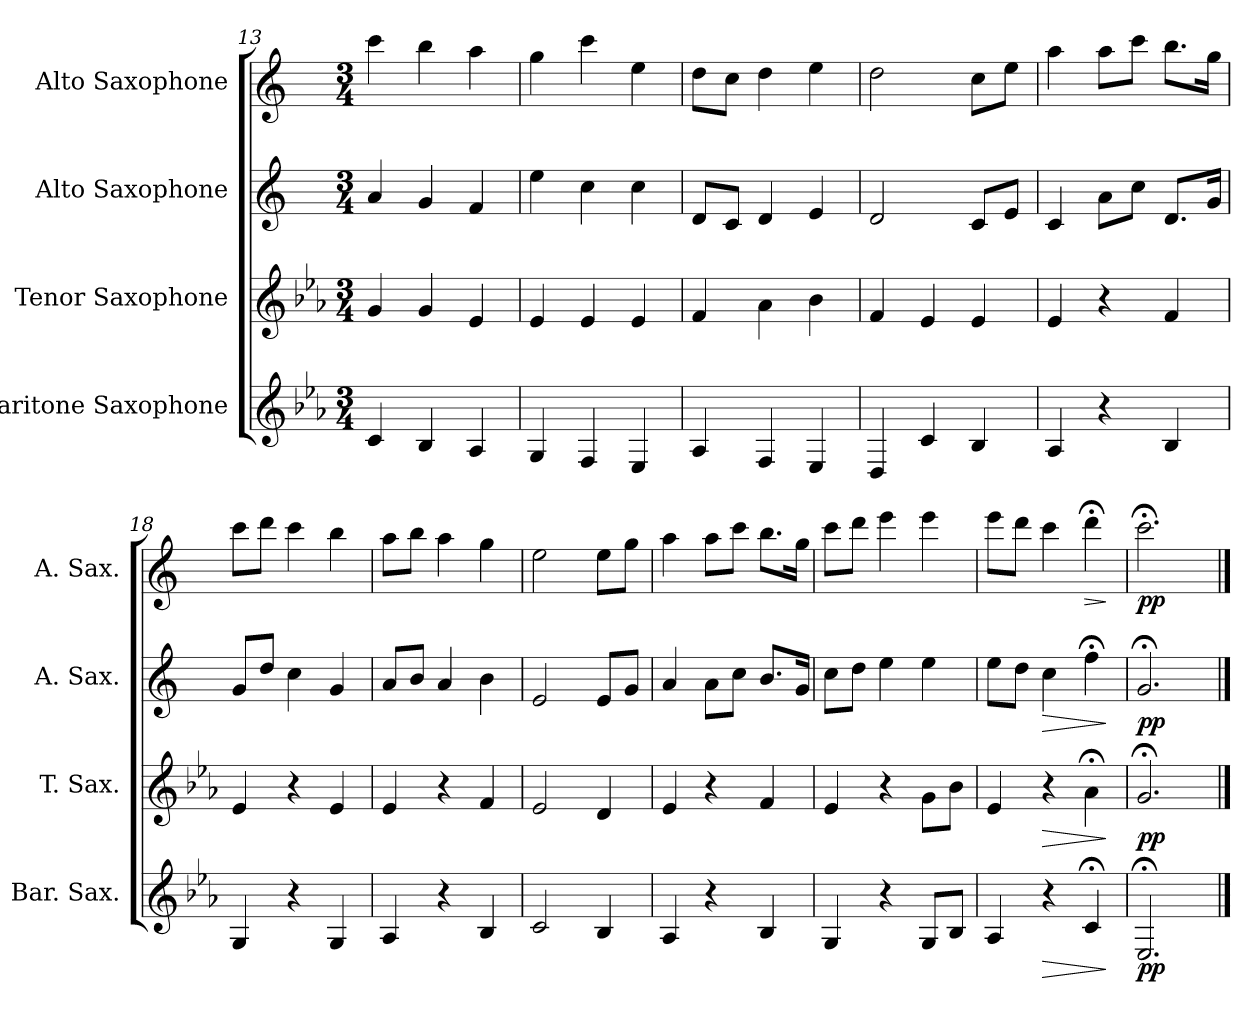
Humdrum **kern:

**kern	**dynam	**kern	**dynam	**kern	**dynam	**kern	**dynam
*part4	*part4	*part3	*part3	*part2	*part2	*part1	*part1
*staff4	*staff4	*staff3	*staff3	*staff2	*staff2	*staff1	*staff1
*I"Baritone Saxophone	*	*I"Tenor Saxophone	*	*I"Alto Saxophone	*	*I"Alto Saxophone	*
*I'Bar. Sax.	*	*I'T. Sax.	*	*I'A. Sax.	*	*I'A. Sax.	*
*clefG2	*	*clefG2	*	*clefG2	*	*clefG2	*
*ITrd12c21	*	*ITrd8c14	*	*ITrd5c9	*	*ITrd5c9	*
*k[b-e-a-]	*	*k[b-e-a-]	*	*k[b-e-a-]	*	*k[b-e-a-]	*
*M3/4	*	*M3/4	*	*M3/4	*	*M3/4	*
=13	=13	=13	=13	=13	=13	=13	=13
4C/	.	4G/	.	4c/	.	4ee-\	.
4BB-/	.	4G/	.	4B-/	.	4dd\	.
4AA-/	.	4E-/	.	4A-/	.	4cc\	.
=14	=14	=14	=14	=14	=14	=14	=14
4GG/	.	4E-/	.	4g\	.	4b-\	.
4FF/	.	4E-/	.	4e-\	.	4ee-\	.
4EE-/	.	4E-/	.	4e-\	.	4g\	.
=15	=15	=15	=15	=15	=15	=15	=15
4AA-/	.	4F/	.	8F/L	.	8f\L	.
.	.	.	.	8E-/J	.	8e-\J	.
4FF/	.	4A-\	.	4F/	.	4f\	.
4EE-/	.	4B-\	.	4G/	.	4g\	.
=16	=16	=16	=16	=16	=16	=16	=16
4DD/	.	4F/	.	2F/	.	2f\	.
4C/	.	4E-/	.	.	.	.	.
4BB-/	.	4E-/	.	8E-/L	.	8e-\L	.
.	.	.	.	8G/J	.	8g\J	.
!!LO:LB:g=z
=17	=17	=17	=17	=17	=17	=17	=17
4AA-/	.	4E-/	.	4E-/	.	4cc\	.
4r	.	4r	.	8c\L	.	8cc\L	.
.	.	.	.	8e-\J	.	8ee-\J	.
4BB-/	.	4F/	.	8.F/L	.	8.dd\L	.
.	.	.	.	16B-/Jk	.	16b-\Jk	.
=18	=18	=18	=18	=18	=18	=18	=18
4GG/	.	4E-/	.	8B-/L	.	8ee-\L	.
.	.	.	.	8f/J	.	8ff\J	.
4r	.	4r	.	4e-\	.	4ee-\	.
4GG/	.	4E-/	.	4B-/	.	4dd\	.
=19	=19	=19	=19	=19	=19	=19	=19
4AA-/	.	4E-/	.	8c/L	.	8cc\L	.
.	.	.	.	8d/J	.	8dd\J	.
4r	.	4r	.	4c/	.	4cc\	.
4BB-/	.	4F/	.	4d\	.	4b-\	.
=20	=20	=20	=20	=20	=20	=20	=20
2C/	.	2E-/	.	2G/	.	2g\	.
4BB-/	.	4D/	.	8G/L	.	8g\L	.
.	.	.	.	8B-/J	.	8b-\J	.
=21	=21	=21	=21	=21	=21	=21	=21
4AA-/	.	4E-/	.	4c/	.	4cc\	.
4r	.	4r	.	8c\L	.	8cc\L	.
.	.	.	.	8e-\J	.	8ee-\J	.
4BB-/	.	4F/	.	8.d/L	.	8.dd\L	.
.	.	.	.	16B-/Jk	.	16b-\Jk	.
=22	=22	=22	=22	=22	=22	=22	=22
4GG/	.	4E-/	.	8e-\L	.	8ee-\L	.
.	.	.	.	8f\J	.	8ff\J	.
4r	.	4r	.	4g\	.	4gg\	.
8GG/L	.	8G\L	.	4g\	.	4gg\	.
8BB-/J	.	8B-\J	.	.	.	.	.
=23	=23	=23	=23	=23	=23	=23	=23
4AA-/	.	4E-/	.	8g\L	.	8gg\L	.
.	.	.	.	8f\J	.	8ff\J	.
!	!LO:HP:b	!	!LO:HP:b	!	!LO:HP:b	!	!
4r	>	4r	>	4e-\	>	4ee-\	.
!	!	!	!	!	!	!	!LO:HP:b
4C;/	.	4A-;<\	.	4a-;<\	.	4ff;<\	>
.	]	.	]	.	]	.	]
=24	=24	=24	=24	=24	=24	=24	=24
!	!LO:DY:b	!	!LO:DY:b	!	!LO:DY:b	!	!LO:DY:b
2.EE-;/	pp	2.G;/	pp	2.B-;/	pp	2.ee-;<\	pp
==	==	==	==	==	==	==	==
*-	*-	*-	*-	*-	*-	*-	*-
